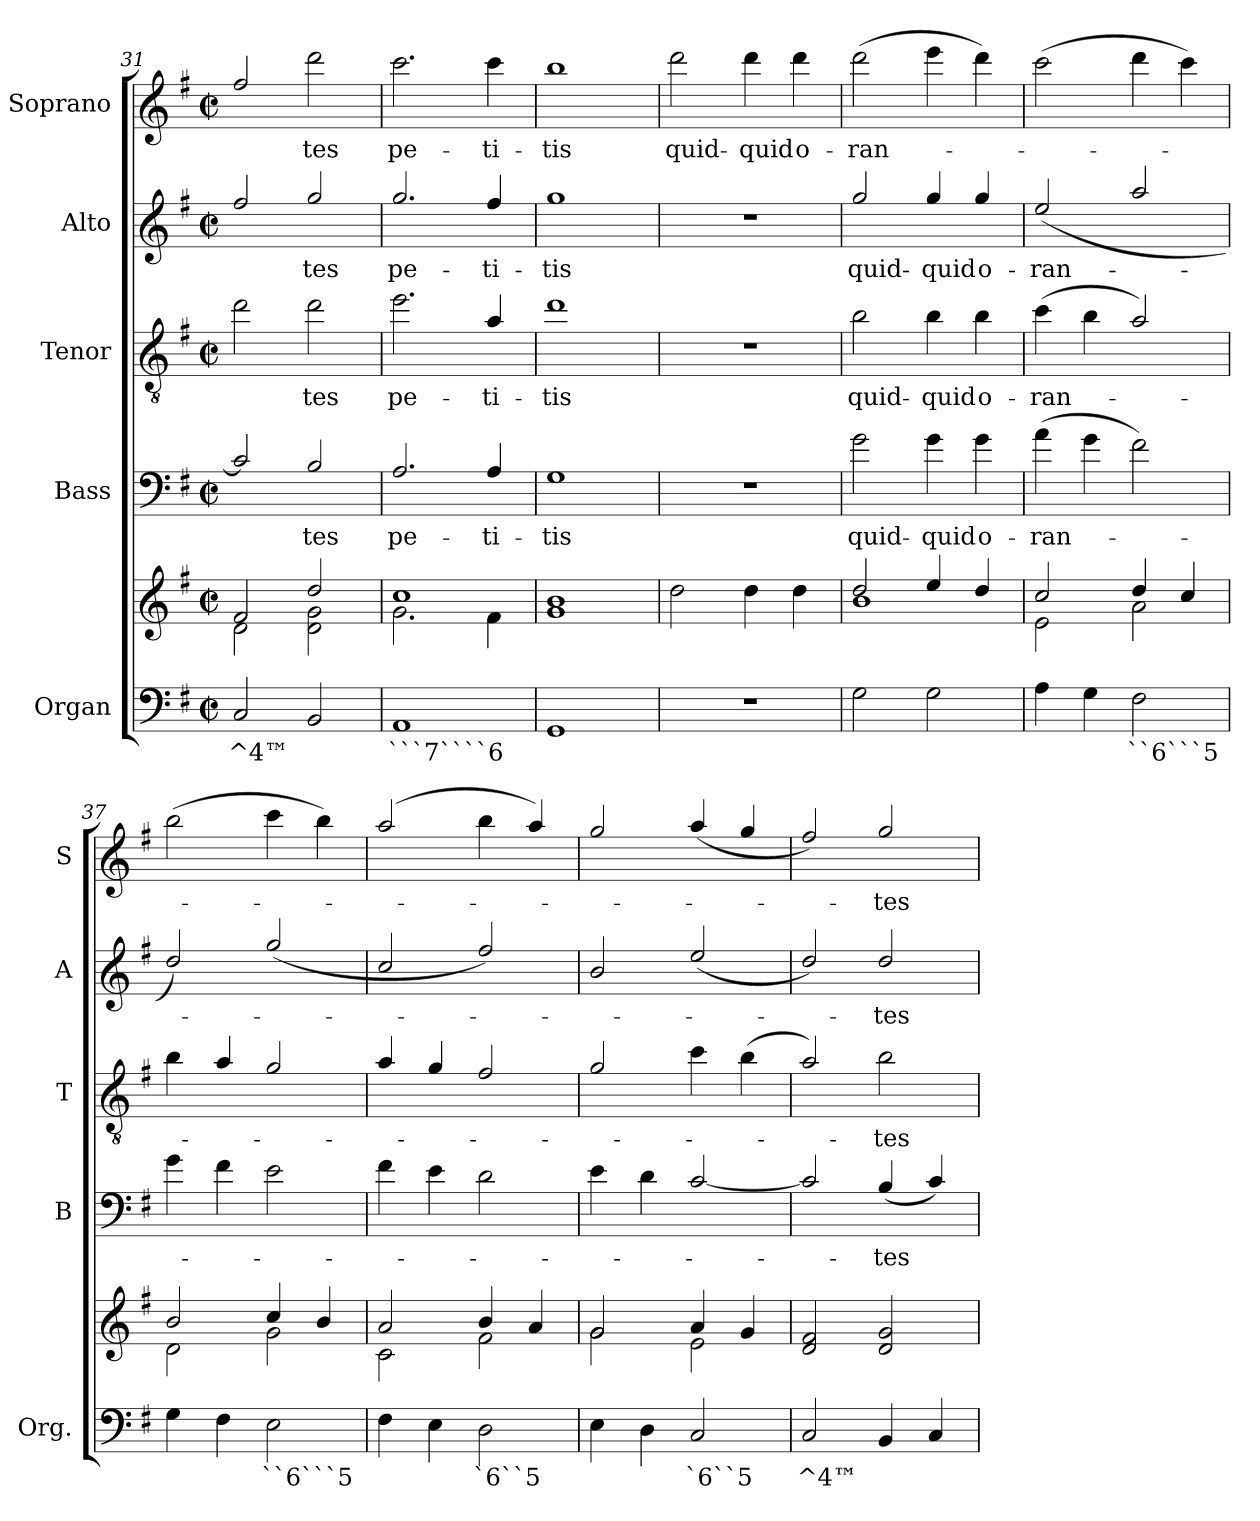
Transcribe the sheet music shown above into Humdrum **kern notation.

**kern	**text	**kern	**kern	**text	**kern	**text	**kern	**text	**kern	**text
*part5	*part5	*part5	*part4	*part4	*part3	*part3	*part2	*part2	*part1	*part1
*staff6	*staff6	*staff5	*staff4	*staff4	*staff3	*staff3	*staff2	*staff2	*staff1	*staff1
*I"Organ	*	*	*I"Bass	*	*I"Tenor	*	*I"Alto	*	*I"Soprano	*
*I'Org.	*	*	*I'B	*	*I'T	*	*I'A	*	*I'S	*
*clefF4	*	*clefG2	*clefF4	*	*clefGv2	*	*clefG2	*	*clefG2	*
*	*	*	*ITrd7c12	*	*ITrd7c12	*	*ITrd7c12	*	*ITrd7c12	*
*k[f#]	*	*k[f#]	*k[f#]	*	*k[f#]	*	*k[f#]	*	*k[f#]	*
*G:	*	*G:	*G:	*	*G:	*	*G:	*	*G:	*
*M2/2	*	*M2/2	*M2/2	*	*M2/2	*	*M2/2	*	*M2/2	*
*met(c|)	*	*met(c|)	*met(c|)	*	*met(c|)	*	*met(c|)	*	*met(c|)	*
=31	=31	=31	=31	=31	=31	=31	=31	=31	=31	=31
!	!LO:LY:b	!	!	!	!	!	!	!	!	!
*	*	*^	*	*	*	*	*	*	*	*
2C/	^4™	2f#!/	2d!\	2C/]	.	2d\	.	2f#/	.	2f#/	.
!	!	!	!	!	!LO:LY:b	!	!	!	!	!	!
!	!	!	!	!	!	!	!LO:LY:b	!	!	!	!
!	!	!	!	!	!	!	!	!	!LO:LY:b	!	!
!	!	!	!	!	!	!	!	!	!	!	!LO:LY:b
2BB/	.	2dd!/	2d!\ 2g!\	2BB/	-tes	2d\	-tes	2g/	-tes	2dd\	-tes
=32	=32	=32	=32	=32	=32	=32	=32	=32	=32	=32	=32
!	!LO:LY:b	!	!	!	!	!	!	!	!	!	!
!	!	!	!	!	!LO:LY:b	!	!	!	!	!	!
!	!	!	!	!	!	!	!LO:LY:b	!	!	!	!
!	!	!	!	!	!	!	!	!	!LO:LY:b	!	!
!	!	!	!	!	!	!	!	!	!	!	!LO:LY:b
1AA	```7````6	1cc!	2.g!\	2.AA/	pe-	2.e\	pe-	2.g/	pe-	2.cc\	pe-
!	!	!	!	!	!LO:LY:b	!	!	!	!	!	!
!	!	!	!	!	!	!	!LO:LY:b	!	!	!	!
!	!	!	!	!	!	!	!	!	!LO:LY:b	!	!
!	!	!	!	!	!	!	!	!	!	!	!LO:LY:b
.	.	.	4f#!\	4AA/	-ti-	4A/	-ti-	4f#/	-ti-	4cc\	-ti-
=33	=33	=33	=33	=33	=33	=33	=33	=33	=33	=33	=33
!	!	!	!	!	!LO:LY:b	!	!	!	!	!	!
!	!	!	!	!	!	!	!LO:LY:b	!	!	!	!
!	!	!	!	!	!	!	!	!	!LO:LY:b	!	!
!	!	!	!	!	!	!	!	!	!	!	!LO:LY:b
1GG	.	1b!	1g!	1GG	-tis	1d	-tis	1g	-tis	1b	-tis
*	*	*v	*v	*	*	*	*	*	*	*	*
=34	=34	=34	=34	=34	=34	=34	=34	=34	=34	=34
*	*	*^	*	*	*	*	*	*	*	*
!	!	!	!	!	!	!	!	!	!	!	!LO:LY:b
*	*	*v	*v	*	*	*	*	*	*	*	*
1r	.	2dd!\	1r	.	1r	.	1r	.	2dd\	quid-
!	!	!	!	!	!	!	!	!	!	!LO:LY:b
.	.	4dd!\	.	.	.	.	.	.	4dd\	-quid
!	!	!	!	!	!	!	!	!	!	!LO:LY:b
.	.	4dd!\	.	.	.	.	.	.	4dd\	o-
=35	=35	=35	=35	=35	=35	=35	=35	=35	=35	=35
*	*	*^	*	*	*	*	*	*	*	*
!	!	!	!	!	!LO:LY:b	!	!	!	!	!	!
!	!	!	!	!	!	!	!LO:LY:b	!	!	!	!
!	!	!	!	!	!	!	!	!	!LO:LY:b	!	!
!	!	!	!	!	!	!	!	!	!	!	!LO:LY:b
2G\	.	2dd!/	1b!	2G\	quid-	2B\	quid-	2g/	quid-	(>2dd\	-ran-
!	!	!	!	!	!LO:LY:b	!	!	!	!	!	!
!	!	!	!	!	!	!	!LO:LY:b	!	!	!	!
!	!	!	!	!	!	!	!	!	!LO:LY:b	!	!
2G\	.	4ee!/	.	4G\	-quid	4B\	-quid	4g/	-quid	4ee\	.
!	!	!	!	!	!LO:LY:b	!	!	!	!	!	!
!	!	!	!	!	!	!	!LO:LY:b	!	!	!	!
!	!	!	!	!	!	!	!	!	!LO:LY:b	!	!
.	.	4dd!/	.	4G\	o-	4B\	o-	4g/	o-	4dd\)	.
=36	=36	=36	=36	=36	=36	=36	=36	=36	=36	=36	=36
!	!	!	!	!	!LO:LY:b	!	!	!	!	!	!
!	!	!	!	!	!	!	!LO:LY:b	!	!	!	!
!	!	!	!	!	!	!	!	!	!LO:LY:b	!	!
4A\	.	2cc!/	2e!\	(>4A\	-ran-	(>4c\	-ran-	(<2e/	-ran-	(>2cc\	.
4G\	.	.	.	4G\	.	4B\	.	.	.	.	.
!	!LO:LY:b	!	!	!	!	!	!	!	!	!	!
2F#\	``6```5	4dd!/	2a!\	2F#\)	.	2A/)	.	2a/	.	4dd\	.
.	.	4cc!/	.	.	.	.	.	.	.	4cc\)	.
=37	=37	=37	=37	=37	=37	=37	=37	=37	=37	=37	=37
4G\	.	2b!/	2d!\	4G\	.	4B\	.	2d/)	.	(>2b\	.
4F#\	.	.	.	4F#\	.	4A/	.	.	.	.	.
!	!LO:LY:b	!	!	!	!	!	!	!	!	!	!
2E\	``6```5	4cc!/	2g!\	2E\	.	2G/	.	(<2g/	.	4cc\	.
.	.	4b!/	.	.	.	.	.	.	.	4b\)	.
!!LO:PB:g=z
=38	=38	=38	=38	=38	=38	=38	=38	=38	=38	=38	=38
4F#\	.	2a!/	2c!\	4F#\	.	4A/	.	2c/	.	(2a/	.
4E\	.	.	.	4E\	.	4G/	.	.	.	.	.
!	!LO:LY:b	!	!	!	!	!	!	!	!	!	!
2D\	`6``5	4b!/	2f#!\	2D\	.	2F#/	.	2f#/)	.	4b\	.
.	.	4a!/	.	.	.	.	.	.	.	4a/)	.
=39	=39	=39	=39	=39	=39	=39	=39	=39	=39	=39	=39
4E\	.	2g!/	2g!\	4E\	.	2G/	.	2B/	.	2g/	.
4D\	.	.	.	4D\	.	.	.	.	.	.	.
!	!LO:LY:b	!	!	!	!	!	!	!	!	!	!
2C/	`6``5	4a!/	2e!\	[2C/	.	4c\	.	(<2e/	.	(<4a/	.
.	.	4g!/	.	.	.	(>4B\	.	.	.	4g/	.
*	*	*v	*v	*	*	*	*	*	*	*	*
=40	=40	=40	=40	=40	=40	=40	=40	=40	=40	=40
!	!LO:LY:b	!	!	!	!	!	!	!	!	!
2C/	^4™	2d!/ 2f#!/	2C/]	.	2A/)	.	2d/)	.	2f#/)	.
!	!	!	!	!LO:LY:b	!	!	!	!	!	!
!	!	!	!	!	!	!LO:LY:b	!	!	!	!
!	!	!	!	!	!	!	!	!LO:LY:b	!	!
!	!	!	!	!	!	!	!	!	!	!LO:LY:b
4BB/	.	2d!/ 2g!/	(<4BB/	-tes	2B\	-tes	2d/	-tes	2g/	-tes
4C/	.	.	4C/)	.	.	.	.	.	.	.
=	=	=	=	=	=	=	=	=	=	=
*-	*-	*-	*-	*-	*-	*-	*-	*-	*-	*-
